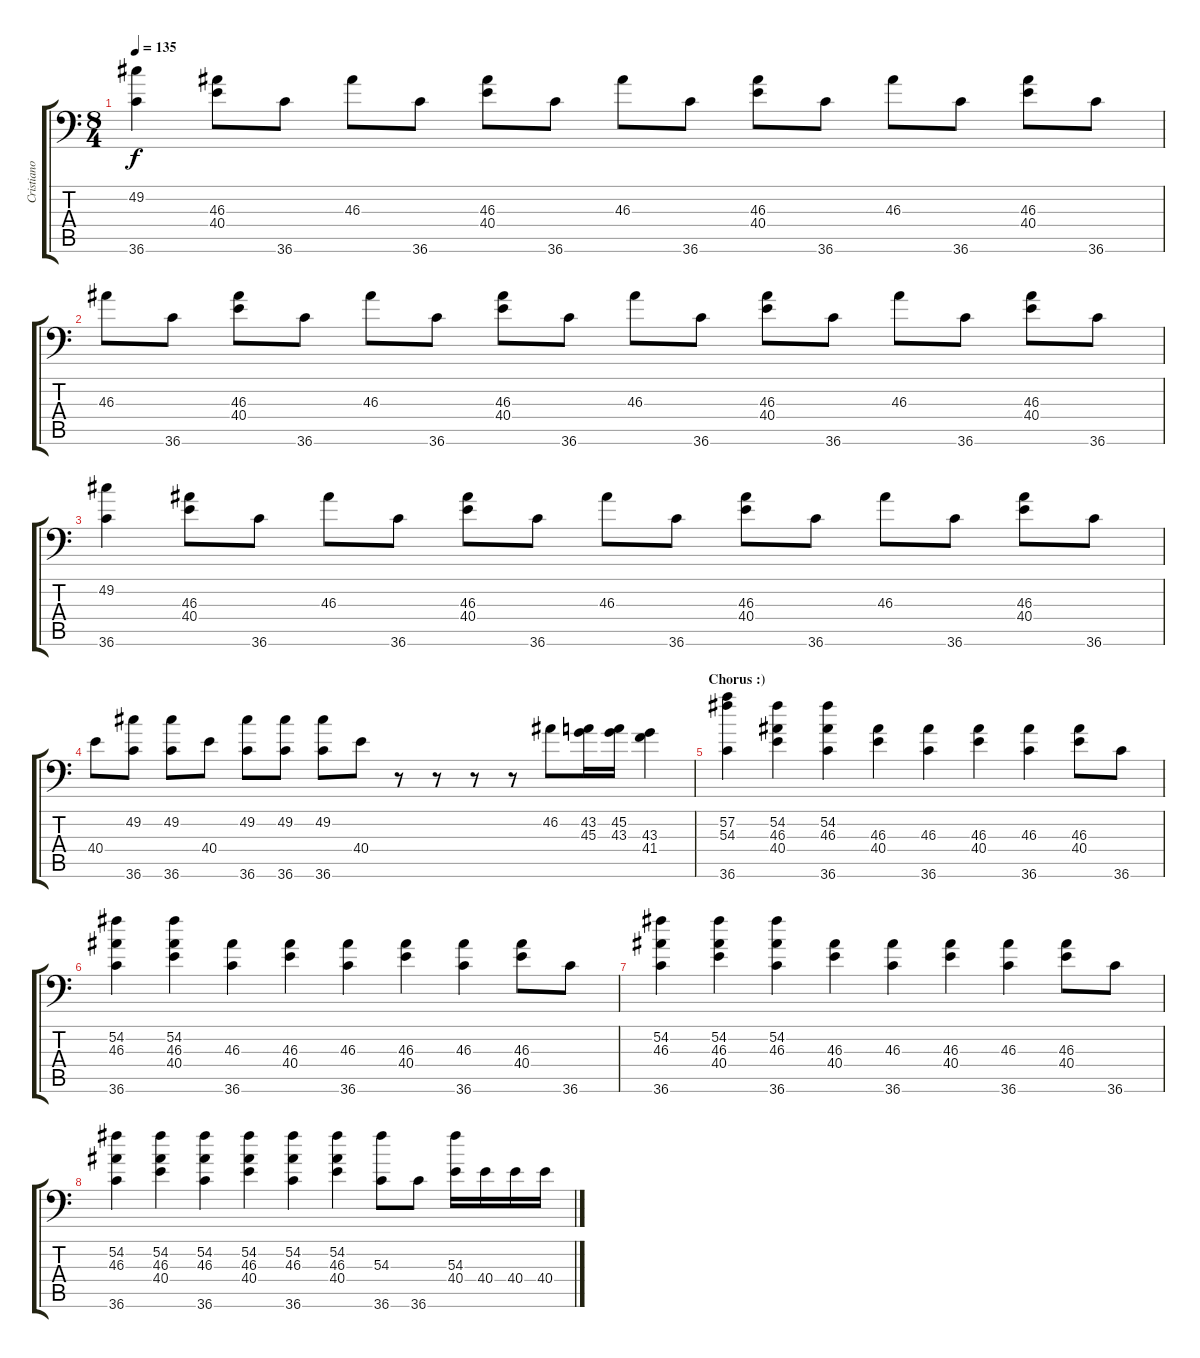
\track ("Cristiano \"CriZ\" Mozzati" "Cristiano ") {instrument acousticgrandpiano}
\staff {score tabs}
\tuning (C-1 C-1 C-1 C-1 C-1 C-1) {hide}
\ts (8 4)
\tempo 135
\clef f4
\ks c
(49.2 36.6).4{dy f} (46.3 40.4).8 36.6.8 46.3.8 36.6.8 (46.3 40.4).8 36.6.8 46.3.8 36.6.8 (46.3 40.4).8 36.6.8 46.3.8 36.6.8 (46.3 40.4).8 36.6.8 |
46.3.8 36.6.8 (46.3 40.4).8 36.6.8 46.3.8 36.6.8 (46.3 40.4).8 36.6.8 46.3.8 36.6.8 (46.3 40.4).8 36.6.8 46.3.8 36.6.8 (46.3 40.4).8 36.6.8 |
(49.2 36.6).4 (46.3 40.4).8 36.6.8 46.3.8 36.6.8 (46.3 40.4).8 36.6.8 46.3.8 36.6.8 (46.3 40.4).8 36.6.8 46.3.8 36.6.8 (46.3 40.4).8 36.6.8 |
40.4.8 (49.2 36.6).8 (49.2 36.6).8 40.4.8 (49.2 36.6).8 (49.2 36.6).8 (49.2 36.6).8 40.4.8 r.8 r.8 r.8 r.8 46.2.8 (43.2 45.3).16 (45.2 43.3).16 (43.3 41.4).4 |
\section ("" "Chorus :)")
(57.2 54.3 36.6).4 (54.2 46.3 40.4).4 (54.2 46.3 36.6).4 (46.3 40.4).4 (46.3 36.6).4 (46.3 40.4).4 (46.3 36.6).4 (46.3 40.4).8 36.6.8 |
(54.2 46.3 36.6).4 (54.2 46.3 40.4).4 (46.3 36.6).4 (46.3 40.4).4 (46.3 36.6).4 (46.3 40.4).4 (46.3 36.6).4 (46.3 40.4).8 36.6.8 |
(54.2 46.3 36.6).4 (54.2 46.3 40.4).4 (54.2 46.3 36.6).4 (46.3 40.4).4 (46.3 36.6).4 (46.3 40.4).4 (46.3 36.6).4 (46.3 40.4).8 36.6.8 |
(54.2 46.3 36.6).4 (54.2 46.3 40.4).4 (54.2 46.3 36.6).4 (54.2 46.3 40.4).4 (54.2 46.3 36.6).4 (54.2 46.3 40.4).4 (54.3 36.6).8 36.6.8 (54.3 40.4).16 40.4.16 40.4.16 40.4.16
